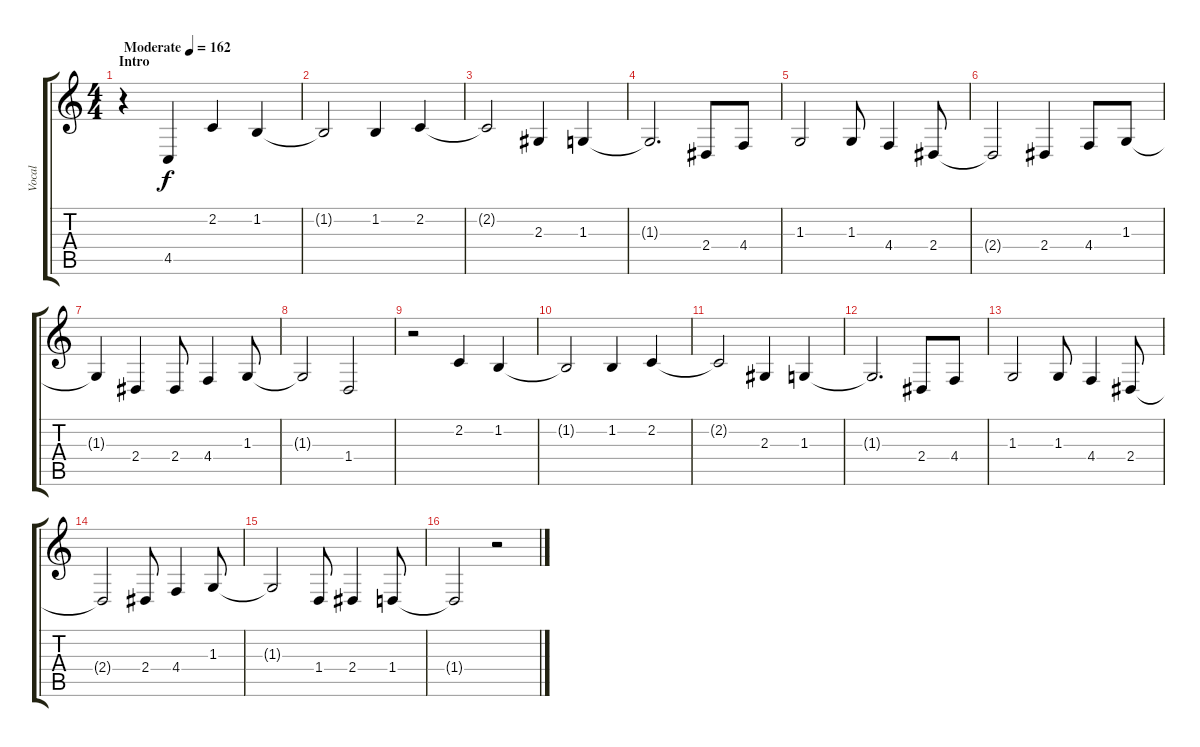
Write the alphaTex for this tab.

\track ("Vocal" "Vocal") {instrument englishhorn}
\staff {score tabs}
\tuning (Eb4 Bb3 Gb3 Db3 Ab2 Eb2) {hide}
\ts (4 4)
\section ("" "Intro")
\tempo (162 "Moderate")
\clef g2
\ks c
r.4{dy f instrument englishhorn} 4.5.4 2.2.4 1.2.4 |
1.2{t}.2 1.2.4 2.2.4 |
2.2{t}.2 2.3.4 1.3.4 |
1.3{t}.2{d} 2.4.8 4.4.8 |
1.3.2 1.3.8 4.4.4 2.4.8 |
2.4{t}.2 2.4.4 4.4.8 1.3.8 |
1.3{t}.4 2.4.4 2.4.8 4.4.4 1.3.8 |
1.3{t}.2 1.4.2 |
r.2 2.2.4 1.2.4 |
1.2{t}.2 1.2.4 2.2.4 |
2.2{t}.2 2.3.4 1.3.4 |
1.3{t}.2{d} 2.4.8 4.4.8 |
1.3.2 1.3.8 4.4.4 2.4.8 |
2.4{t}.2 2.4.8 4.4.4 1.3.8 |
1.3{t}.2 1.4.8 2.4.4 1.4.8 |
1.4{t}.2 r.2
